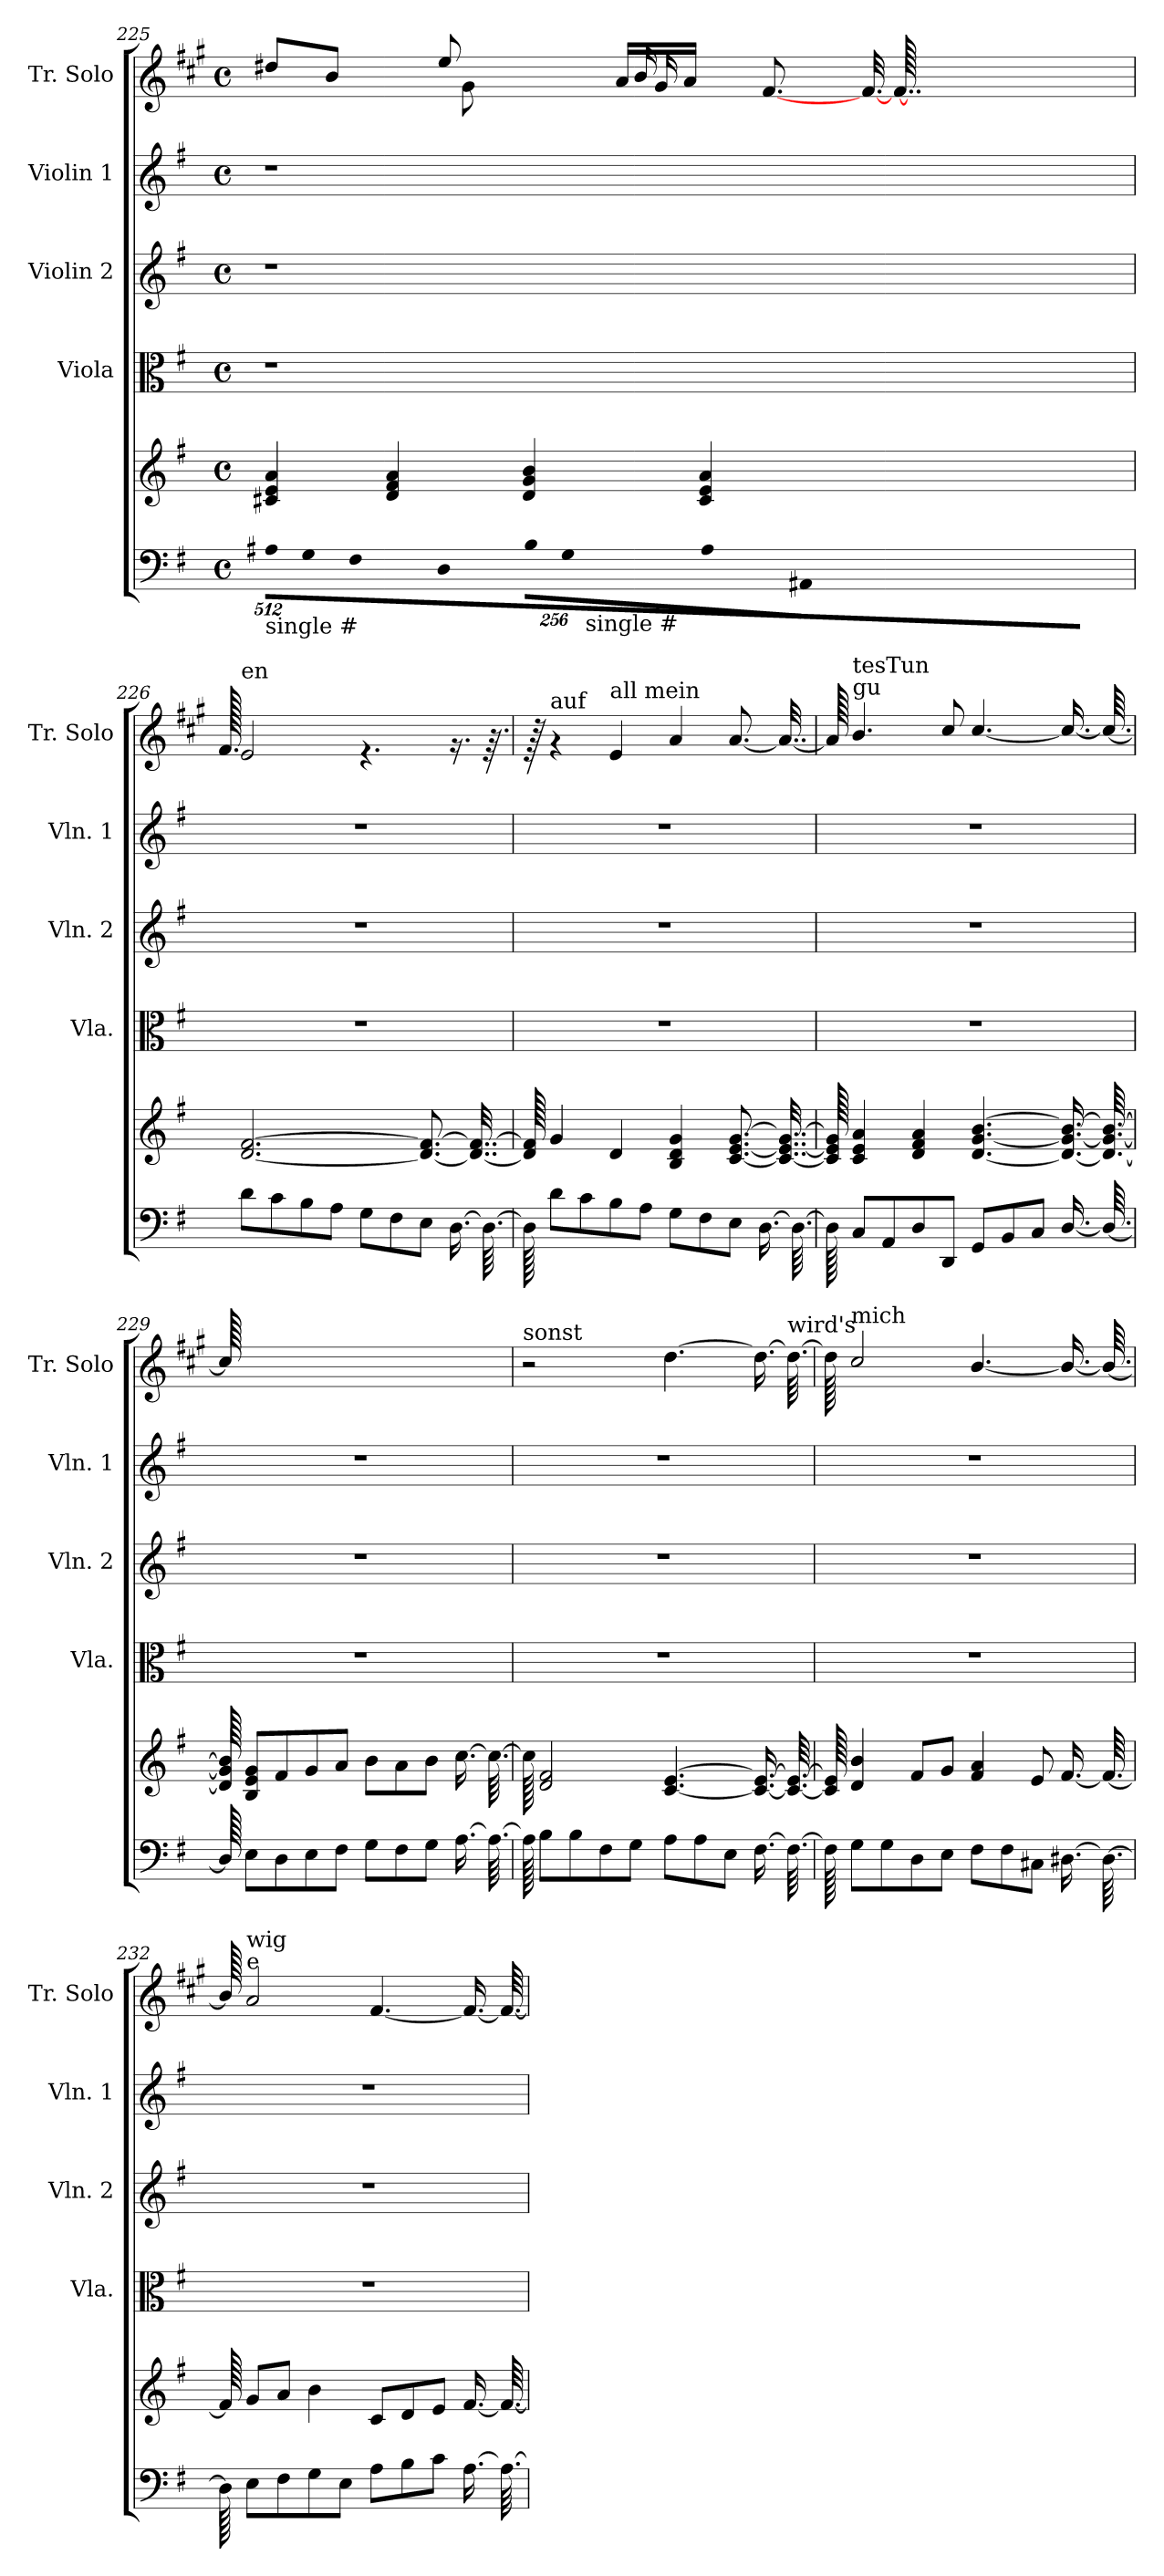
**kern	**kern	**kern	**kern	**kern	**kern
*part6	*part5	*part4	*part3	*part2	*part1
*staff6	*staff5	*staff4	*staff3	*staff2	*staff1
*	*	*I"Viola	*I"Violin 2	*I"Violin 1	*I"Tr. Solo
*	*	*I'Vla.	*I'Vln. 2	*I'Vln. 1	*I'Tr. Solo
*clefF4	*clefG2	*clefC3	*clefG2	*clefG2	*clefG2
*	*	*	*	*	*ITrd1c2
*k[f#]	*k[f#]	*k[f#]	*k[f#]	*k[f#]	*k[f#]
*G:	*G:	*G:	*G:	*G:	*G:
*M4/4	*M4/4	*M4/4	*M4/4	*M4/4	*M4/4
*met(c)	*met(c)	*met(c)	*met(c)	*met(c)	*met(c)
*Xbrackettup	*	*	*	*	*
=225	=225	=225	=225	=225	=225
!LO:TX:b:t=single #	!	!	!	!	!
!LO:N:vis=8	!	!	!	!	!
*	*	*	*	*	*^
*	*	*	*	*	*	*^
*	*	*	*	*	*	*	*^
4096%341A#\L	4c#X/ 4e/ 4a/	1r	1r	1r	8cc#X/L	4.ryy	2ryy	2ryy
!LO:N:vis=8	!	!	!	!	!	!	!	!
2048%171G\	.	.	.	.	.	.	.	.
.	.	.	.	.	8a/J	.	.	.
!LO:N:vis=8	!	!	!	!	!	!	!	!
4096%341F#\	.	.	.	.	.	.	.	.
!LO:N:vis=8	!	!	!	!	!	!	!	!
4096%341D\J	4d/ 4f#/ 4a/	.	.	.	16ryy	.	.	.
.	.	.	.	.	64ryy	.	.	.
.	.	.	.	.	256.ryy	.	.	.
!LO:N:vis=8	!	!	!	!	!	!	!	!
2048%171B\L	.	.	.	.	.	.	.	.
.	.	.	.	.	8dd/	.	.	.
.	.	.	.	.	.	8f#\	.	.
!LO:N:vis=8	!	!	!	!	!	!	!	!
4096%341G\	.	.	.	.	.	.	.	.
.	.	.	.	.	2ryy	.	.	.
8A#\	4d/ 4g/ 4b/	.	.	.	.	8ryy	8.ryy	8ryy
!LO:TX:b:t=single #	!	!	!	!	!	!	!	!
8AA#\J	.	.	.	.	.	32ryy	.	16ryy
.	.	.	.	.	.	128ryy	.	.
.	.	.	.	.	.	512ryy	.	.
.	.	.	.	.	.	16g/LL	.	.
.	.	.	.	.	.	.	16a/	64ryy
.	.	.	.	.	.	.	.	256.ryy
.	.	.	.	.	.	.	.	16f#/
.	.	.	.	.	.	16g/JJ	.	.
4ryy	4c#/ 4e/ 4a/	.	.	.	.	.	4ryy	.
.	.	.	.	.	.	.	.	4ryy
.	.	.	.	.	.	32ryy	.	.
.	.	.	.	.	.	128ryy	.	.
.	.	.	.	.	.	512ryy	.	.
.	.	.	.	.	.	[<8.e/	.	.
.	.	.	.	.	16ryy	.	.	.
16ryy	16ryy	16ryy	16ryy	16ryy	.	.	16ryy	.
.	.	.	.	.	.	[<32.e/	.	.
.	.	.	.	.	32...ryy	.	.	32...ryy
64ryy	64ryy	64ryy	64ryy	64ryy	.	.	64ryy	.
.	.	.	.	.	.	[<128..e/	.	.
512ryy	512ryy	512ryy	512ryy	512ryy	.	.	512ryy	.
*	*	*	*	*	*v	*v	*v	*v
=226	=226	=226	=226	=226	=226
128ryy	128ryy	1r	1r	1r	256.e/
.	.	.	.	.	512ryy
!	!	!	!	!	!LO:TX:a:t=en
8d\L	[<2.d/ [<2.f#/	.	.	.	2d/
8c\	.	.	.	.	.
8B\	.	.	.	.	.
8A\J	.	.	.	.	.
8G\L	.	.	.	.	4.rf
8F#\	.	.	.	.	.
8E\J	8.d/_ 8.f#/_	.	.	.	.
[>16.D\	.	.	.	.	16.rf
.	32..d/_ 32..f#/_	.	.	.	.
64.D\_	.	.	.	.	64.rf
=227	=227	=227	=227	=227	=227
128D\]	128d/] 128f#/]	1r	1r	1r	128rf
!	!	!	!	!	!LO:TX:a:t=auf
8d\L	4g/	.	.	.	4rf
8c\	.	.	.	.	.
!	!	!	!	!	!LO:TX:a:t=all mein
8B\	4d/	.	.	.	4d/
8A\J	.	.	.	.	.
8G\L	4B/ 4d/ 4g/	.	.	.	4g/
8F#\	.	.	.	.	.
8E\J	[<8.c/ [<8.e/ [<8.g/	.	.	.	[<8.g/
[>16.D\	.	.	.	.	.
.	32..c/_ 32..e/_ 32..g/_	.	.	.	32..g/_
64.D\_	.	.	.	.	.
!!LO:LB:g=z
=228	=228	=228	=228	=228	=228
128D\]	128c/] 128e/] 128g/]	1r	1r	1r	128g/]
!	!	!	!	!	!LO:TX:a:t=gu
!	!	!	!	!	!LO:TX:a:t=tesTun
8C/L	4c/ 4e/ 4a/	.	.	.	4.a/
8AA/	.	.	.	.	.
8D/	4d/ 4f#/ 4a/	.	.	.	.
8DD/J	.	.	.	.	8b/
8GG/L	[<4.d/ [<4.g/ [<4.b/	.	.	.	[<4.b/
8BB/	.	.	.	.	.
8C/J	.	.	.	.	.
[<16.D/	16.d/_ 16.g/_ 16.b/_	.	.	.	16.b/_
64.D/_	64.d/_ 64.g/_ 64.b/_	.	.	.	64.b/_
=229	=229	=229	=229	=229	=229
128D/]	128d/] 128g/] 128b/]	1r	1r	1r	128b/]
8E\L	8B/ 8e/ 8g/L	.	.	.	2ryy
8D\	8f#/	.	.	.	.
8E\	8g/	.	.	.	.
8F#\J	8a/J	.	.	.	.
8G\L	8b\L	.	.	.	4ryy
8F#\	8a\	.	.	.	.
8G\J	8b\J	.	.	.	128%31ryy
[>16.A\	[>16.cc\	.	.	.	.
64.A\_	64.cc\_	.	.	.	.
=230	=230	=230	=230	=230	=230
!	!	!	!	!	!LO:TX:a:t=sonst
128A\]	128cc\]	1r	1r	1r	2r
8B\L	2d/ 2f#/	.	.	.	.
8B\	.	.	.	.	.
8F#\	.	.	.	.	.
8G\J	.	.	.	.	.
.	.	.	.	.	128ryy
8A\L	[<4.c/ [<4.e/	.	.	.	[>4.cc\
8A\	.	.	.	.	.
8E\J	.	.	.	.	.
[>16.F#\	16.c/_ 16.e/_	.	.	.	16.cc\_
!	!	!	!	!	!LO:TX:a:t=wird's
64.F#\_	64.c/_ 64.e/_	.	.	.	64.cc\_
=231	=231	=231	=231	=231	=231
128F#\]	128c/] 128e/]	1r	1r	1r	128cc\]
!	!	!	!	!	!LO:TX:a:t=mich
8G\L	4d/ 4b/	.	.	.	2b/
8G\	.	.	.	.	.
8D\	8f#/L	.	.	.	.
8E\J	8g/J	.	.	.	.
8F#\L	4f#/ 4a/	.	.	.	[<4.a/
8F#\	.	.	.	.	.
8C#X\J	8e/	.	.	.	.
[>16.D#X\	[<16.f#/	.	.	.	16.a/_
64.D#\_	64.f#/_	.	.	.	64.a/_
=232	=232	=232	=232	=232	=232
128D#\]	128f#/]	1r	1r	1r	128a/]
!	!	!	!	!	!LO:TX:a:t=e
!	!	!	!	!	!LO:TX:a:t=wig
8E\L	8g/L	.	.	.	2g/
8F#\	8a/J	.	.	.	.
8G\	4b\	.	.	.	.
8E\J	.	.	.	.	.
8A\L	8c/L	.	.	.	[<4.e/
8B\	8d/	.	.	.	.
8c\J	8e/J	.	.	.	.
[>16.A\	[<16.f#/	.	.	.	16.e/_
64.A\_	64.f#/_	.	.	.	64.e/_
=	=	=	=	=	=
*-	*-	*-	*-	*-	*-
